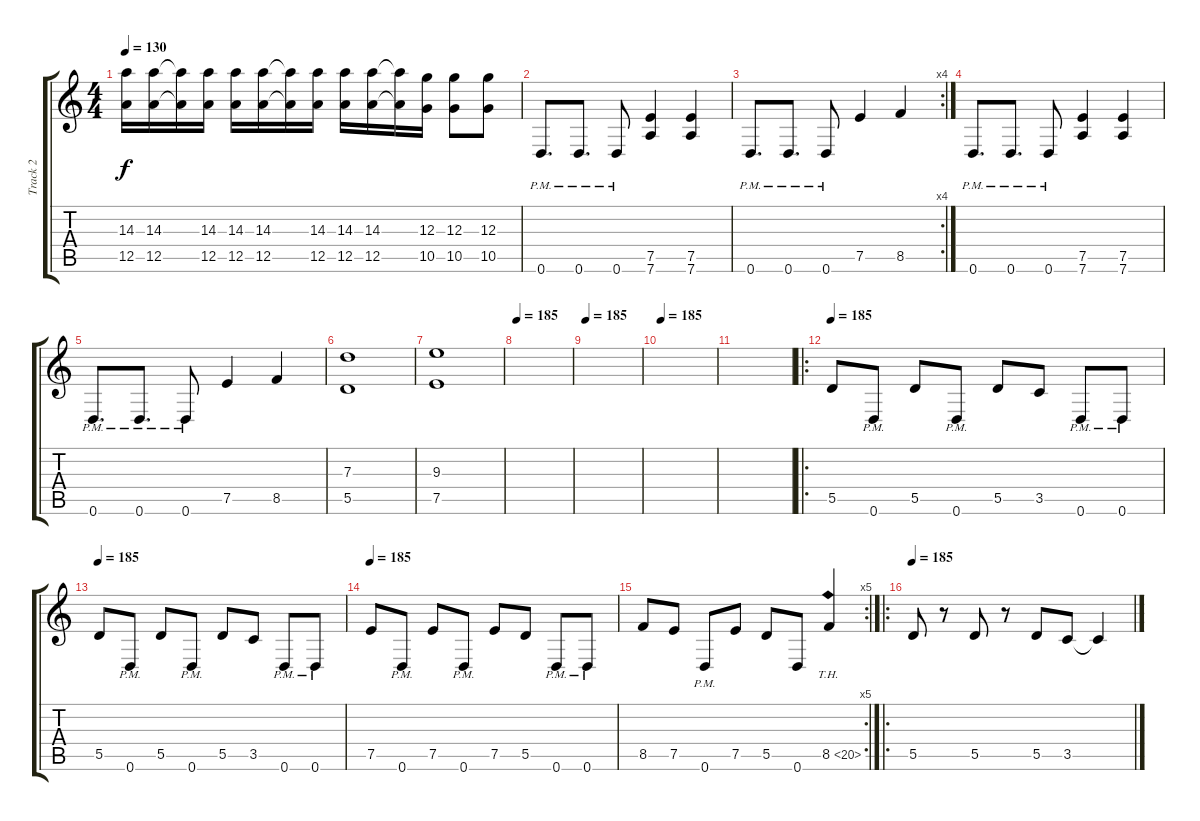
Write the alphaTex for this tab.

\track ("Track 2" "Track 2") {instrument overdrivenguitar}
\staff {score tabs}
\tuning (E4 B3 G3 D3 A2 D2) {hide}
\ts (4 4)
\tempo 130
\clef g2
\ks c
(14.3 12.5).16{dy f} (14.3 12.5).16 (14.3{t} 12.5{t}).16 (14.3 12.5).16 (14.3 12.5).16 (14.3 12.5).16 (14.3{t} 12.5{t}).16 (14.3 12.5).16 (14.3 12.5).16 (14.3 12.5).16 (14.3{t} 12.5{t}).16 (12.3 10.5).16 (12.3 10.5).8 (12.3 10.5).8 |
0.6{pm}.8{d} 0.6{pm}.8{d} 0.6{pm}.8 (7.5 7.6).4 (7.5 7.6).4 |
\rc 4
0.6{pm}.8{d} 0.6{pm}.8{d} 0.6{pm}.8 7.5.4 8.5.4 |
0.6{pm}.8{d} 0.6{pm}.8{d} 0.6{pm}.8 (7.5 7.6).4 (7.5 7.6).4 |
0.6{pm}.8{d} 0.6{pm}.8{d} 0.6{pm}.8 7.5.4 8.5.4 |
(7.3 5.5).1 |
(9.3 7.5).1 |
\tempo 185
|
\tempo 185
|
\tempo 185
|
|
\ro
\tempo 185
5.5.8 0.6{pm}.8 5.5.8 0.6{pm}.8 5.5.8 3.5.8 0.6{pm}.8 0.6{pm}.8 |
\tempo 185
5.5.8 0.6{pm}.8 5.5.8 0.6{pm}.8 5.5.8 3.5.8 0.6{pm}.8 0.6{pm}.8 |
\tempo 185
7.5.8 0.6{pm}.8 7.5.8 0.6{pm}.8 7.5.8 5.5.8 0.6{pm}.8 0.6{pm}.8 |
\rc 5
8.5.8 7.5.8 0.6{pm}.8 7.5.8 5.5.8 0.6.8 8.5{th 12}.4 |
\ro
\tempo 185
5.5.8 r.8 5.5.8 r.8 5.5.8 3.5.8 3.5{t}.4
